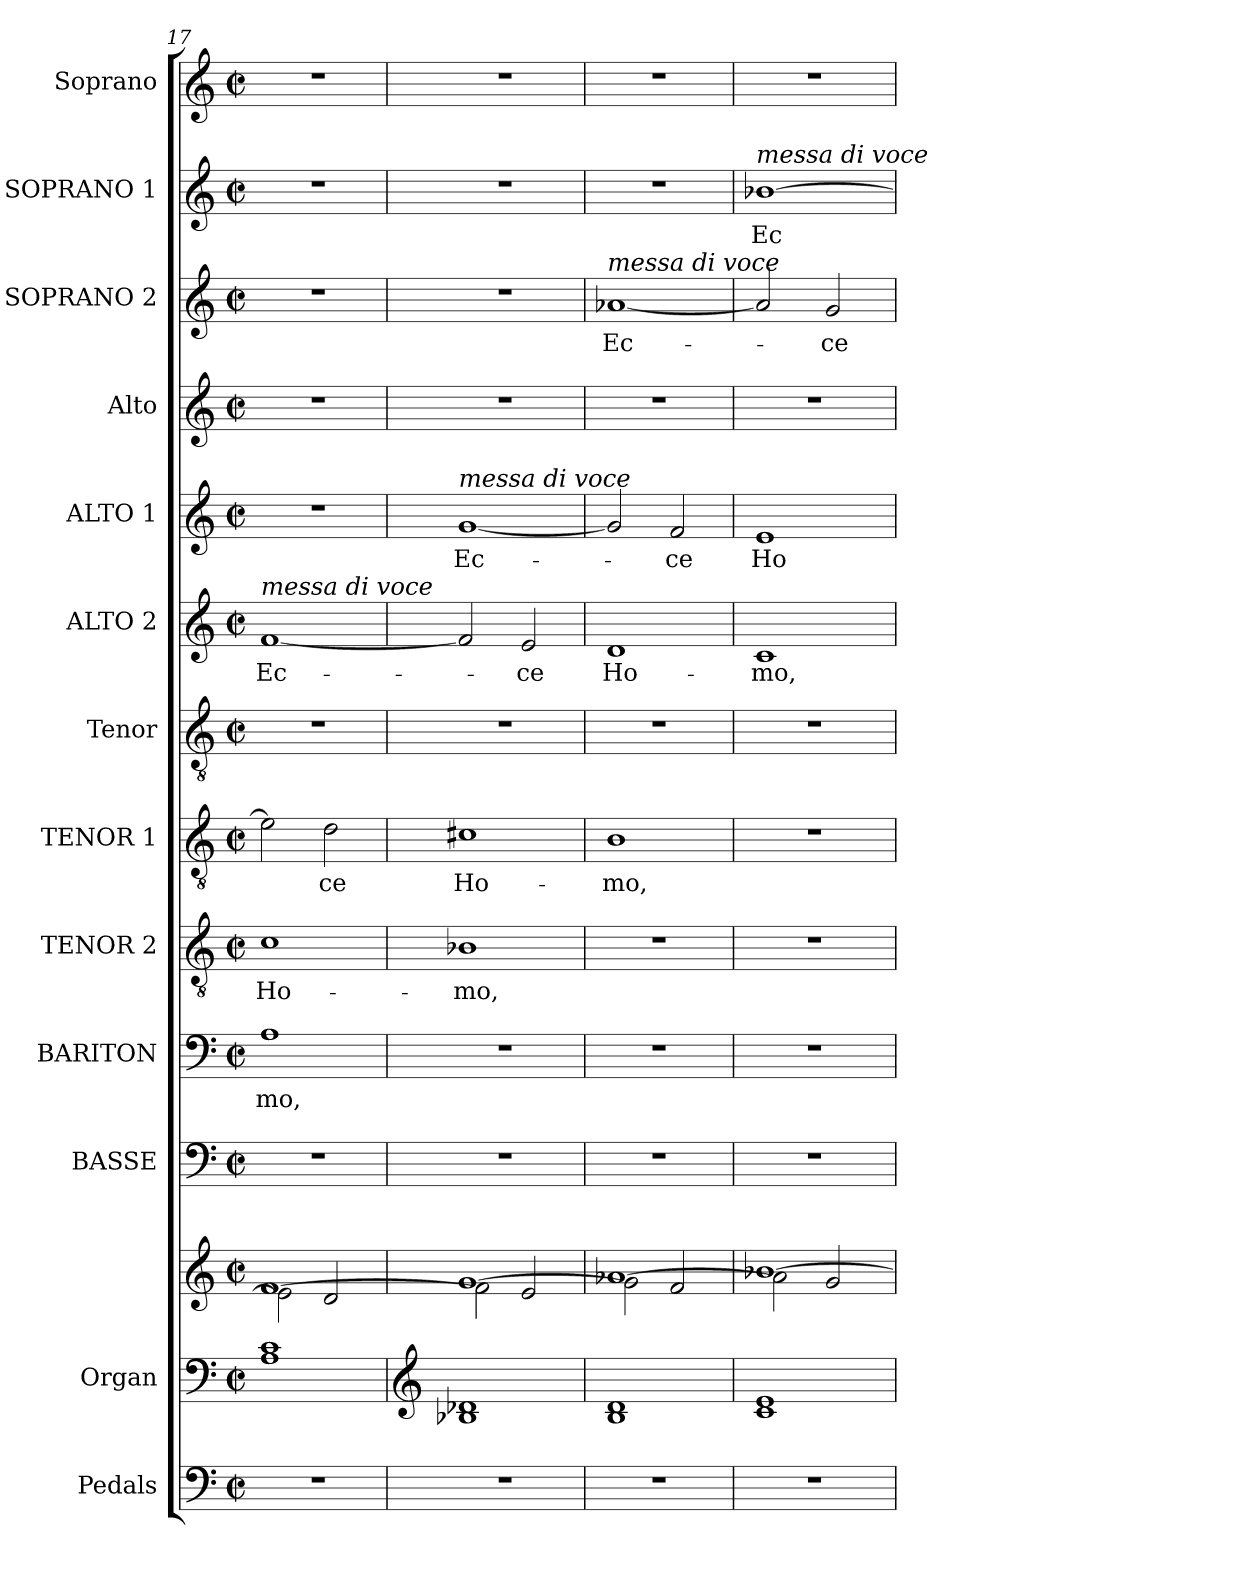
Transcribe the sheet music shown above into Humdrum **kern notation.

**kern	**kern	**kern	**kern	**kern	**text	**kern	**text	**kern	**text	**kern	**kern	**text	**kern	**text	**kern	**kern	**text	**kern	**text	**kern
*part13	*part12	*part12	*part11	*part10	*part10	*part9	*part9	*part8	*part8	*part7	*part6	*part6	*part5	*part5	*part4	*part3	*part3	*part2	*part2	*part1
*staff14	*staff13	*staff12	*staff11	*staff10	*staff10	*staff9	*staff9	*staff8	*staff8	*staff7	*staff6	*staff6	*staff5	*staff5	*staff4	*staff3	*staff3	*staff2	*staff2	*staff1
*I"Pedals	*I"Organ	*	*I"BASSE	*I"BARITON	*	*I"TENOR 2	*	*I"TENOR 1	*	*I"Tenor	*I"ALTO 2	*	*I"ALTO 1	*	*I"Alto	*I"SOPRANO 2	*	*I"SOPRANO 1	*	*I"Soprano
*I'Ped.	*I'Org.	*	*I'B.	*I'Bar.	*	*I'T. 2	*	*I'T. 1	*	*I'T.	*I'A. 2	*	*I'A. 1	*	*I'A.	*I'S. 2	*	*	*	*I'S.
!!LO:PB:g=z
*clefF4	*clefF4	*clefG2	*clefF4	*clefF4	*	*clefGv2	*	*clefGv2	*	*clefGv2	*clefG2	*	*clefG2	*	*clefG2	*clefG2	*	*clefG2	*	*clefG2
*	*	*	*	*	*	*ITrd7c12	*	*ITrd7c12	*	*ITrd7c12	*	*	*	*	*	*	*	*	*	*
*k[]	*k[]	*k[]	*k[]	*k[]	*	*k[]	*	*k[]	*	*k[]	*k[]	*	*k[]	*	*k[]	*k[]	*	*k[]	*	*k[]
*M2/2	*M2/2	*M2/2	*M2/2	*M2/2	*	*M2/2	*	*M2/2	*	*M2/2	*M2/2	*	*M2/2	*	*M2/2	*M2/2	*	*M2/2	*	*M2/2
*met(c|)	*met(c|)	*met(c|)	*met(c|)	*met(c|)	*	*met(c|)	*	*met(c|)	*	*met(c|)	*met(c|)	*	*met(c|)	*	*met(c|)	*met(c|)	*	*met(c|)	*	*met(c|)
=17	=17	=17	=17	=17	=17	=17	=17	=17	=17	=17	=17	=17	=17	=17	=17	=17	=17	=17	=17	=17
*	*	*^	*	*	*	*	*	*	*	*	*	*	*	*	*	*	*	*	*	*
!	!	!	!	!	!	!LO:LY:b:color=#000000	!	!	!	!	!	!	!	!	!	!	!	!	!	!	!
!	!	!	!	!	!	!	!	!LO:LY:b:color=#000000	!	!	!	!	!	!	!	!	!	!	!	!	!
!	!	!	!	!	!	!	!	!	!	!	!	!LO:TX:a:i:t=messa di voce	!	!	!	!	!	!	!	!	!
!	!	!	!	!	!	!	!	!	!	!	!	!	!LO:LY:b:color=#000000	!	!	!	!	!	!	!	!
1r	1Ai 1ci	[>1fi	2ei\]	1r	1Ai	-mo,	1Ci	Ho-	2Ei\]	.	1r	[<1fi	Ec-	1r	.	1r	1r	.	1r	.	1r
!	!	!	!	!	!	!	!	!	!	!LO:LY:b:color=#000000	!	!	!	!	!	!	!	!	!	!	!
.	.	.	2di/	.	.	.	.	.	2Di\	-ce	.	.	.	.	.	.	.	.	.	.	.
=18	=18	=18	=18	=18	=18	=18	=18	=18	=18	=18	=18	=18	=18	=18	=18	=18	=18	=18	=18	=18	=18
*	*clefG2	*	*	*	*	*	*	*	*	*	*	*	*	*	*	*	*	*	*	*	*
!	!	!	!	!	!	!	!	!LO:LY:b:color=#000000	!	!	!	!	!	!	!	!	!	!	!	!	!
!	!	!	!	!	!	!	!	!	!	!LO:LY:b:color=#000000	!	!	!	!	!	!	!	!	!	!	!
!	!	!	!	!	!	!	!	!	!	!	!	!	!	!LO:TX:a:i:t=messa di voce	!	!	!	!	!	!	!
!	!	!	!	!	!	!	!	!	!	!	!	!	!	!	!LO:LY:b:color=#000000	!	!	!	!	!	!
1r	1B-Xi 1d-Xi	[>1gi	2fi\]	1r	1r	.	1BB-Xi	-mo,	1C#Xi	Ho-	1r	2fi/]	.	[<1gi	Ec-	1r	1r	.	1r	.	1r
!	!	!	!	!	!	!	!	!	!	!	!	!	!LO:LY:b:color=#000000	!	!	!	!	!	!	!	!
.	.	.	2ei/	.	.	.	.	.	.	.	.	2ei/	-ce	.	.	.	.	.	.	.	.
=19	=19	=19	=19	=19	=19	=19	=19	=19	=19	=19	=19	=19	=19	=19	=19	=19	=19	=19	=19	=19	=19
!	!	!	!	!	!	!	!	!	!	!LO:LY:b:color=#000000	!	!	!	!	!	!	!	!	!	!	!
!	!	!	!	!	!	!	!	!	!	!	!	!	!LO:LY:b:color=#000000	!	!	!	!	!	!	!	!
!	!	!	!	!	!	!	!	!	!	!	!	!	!	!	!	!	!LO:TX:a:i:t=messa di voce	!	!	!	!
!	!	!	!	!	!	!	!	!	!	!	!	!	!	!	!	!	!	!LO:LY:b:color=#000000	!	!	!
1r	1Bi 1di	[>1a-Xi	2gi\]	1r	1r	.	1r	.	1BBi	-mo,	1r	1di	Ho-	2gi/]	.	1r	[<1a-Xi	Ec-	1r	.	1r
!	!	!	!	!	!	!	!	!	!	!	!	!	!	!	!LO:LY:b:color=#000000	!	!	!	!	!	!
.	.	.	2fi/	.	.	.	.	.	.	.	.	.	.	2fi/	-ce	.	.	.	.	.	.
=20	=20	=20	=20	=20	=20	=20	=20	=20	=20	=20	=20	=20	=20	=20	=20	=20	=20	=20	=20	=20	=20
!	!	!	!	!	!	!	!	!	!	!	!	!	!LO:LY:b:color=#000000	!	!	!	!	!	!	!	!
!	!	!	!	!	!	!	!	!	!	!	!	!	!	!	!LO:LY:b:color=#000000	!	!	!	!	!	!
!	!	!	!	!	!	!	!	!	!	!	!	!	!	!	!	!	!	!	!LO:TX:a:i:t=messa di voce	!	!
!	!	!	!	!	!	!	!	!	!	!	!	!	!	!	!	!	!	!	!	!LO:LY:b:color=#000000	!
1r	1ci 1ei	[>1b-Xi	2a-i\]	1r	1r	.	1r	.	1r	.	1r	1ci	-mo,	1ei	Ho-	1r	2a-i/]	.	[<1b-Xi	Ec-	1r
!	!	!	!	!	!	!	!	!	!	!	!	!	!	!	!	!	!	!LO:LY:b:color=#000000	!	!	!
.	.	.	2gi/	.	.	.	.	.	.	.	.	.	.	.	.	.	2gi/	-ce	.	.	.
*	*	*v	*v	*	*	*	*	*	*	*	*	*	*	*	*	*	*	*	*	*	*
=	=	=	=	=	=	=	=	=	=	=	=	=	=	=	=	=	=	=	=	=
*-	*-	*-	*-	*-	*-	*-	*-	*-	*-	*-	*-	*-	*-	*-	*-	*-	*-	*-	*-	*-
